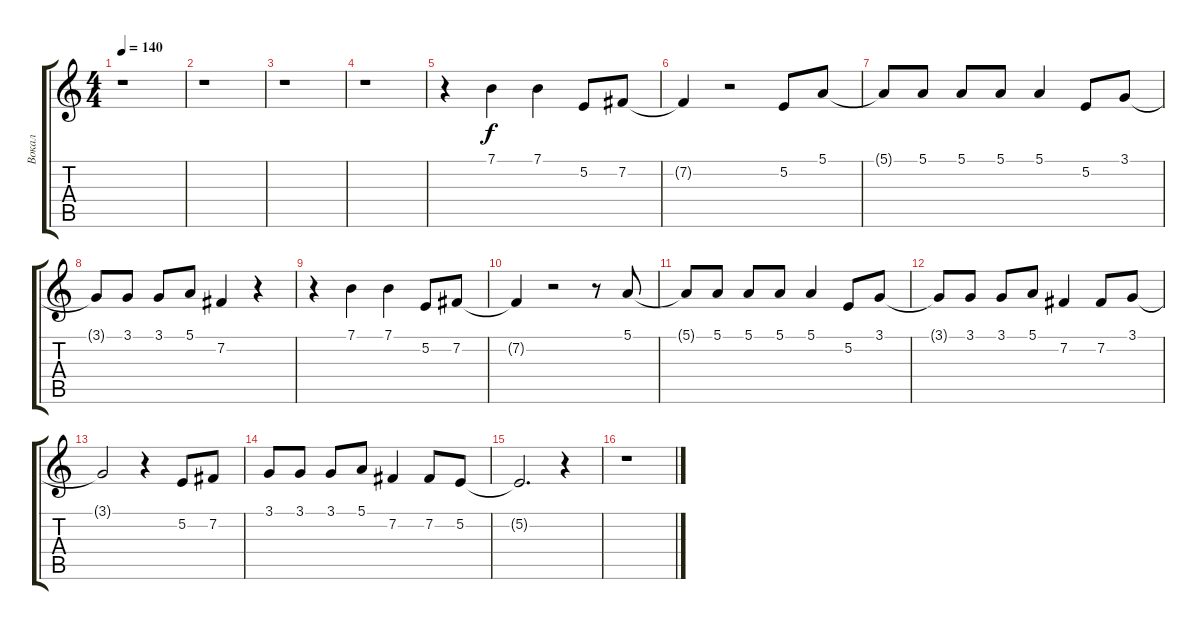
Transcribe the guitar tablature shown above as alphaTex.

\track ("Вокал" "Вокал") {instrument sopranosax}
\staff {score tabs}
\tuning (E4 B3 G3 D3 A2 E2) {hide}
\ts (4 4)
\tempo 140
\clef g2
\ks c
r.1{dy f} |
r.1 |
r.1 |
r.1 |
r.4 7.1.4 7.1.4 5.2.8 7.2.8 |
7.2{t}.4 r.2 5.2.8 5.1.8 |
5.1{t}.8 5.1.8 5.1.8 5.1.8 5.1.4 5.2.8 3.1.8 |
3.1{t}.8 3.1.8 3.1.8 5.1.8 7.2.4 r.4 |
r.4 7.1.4 7.1.4 5.2.8 7.2.8 |
7.2{t}.4 r.2 r.8 5.1.8 |
5.1{t}.8 5.1.8 5.1.8 5.1.8 5.1.4 5.2.8 3.1.8 |
3.1{t}.8 3.1.8 3.1.8 5.1.8 7.2.4 7.2.8 3.1.8 |
3.1{t}.2 r.4 5.2.8 7.2.8 |
3.1.8 3.1.8 3.1.8 5.1.8 7.2.4 7.2.8 5.2.8 |
5.2{t}.2{d} r.4 |
r.1
